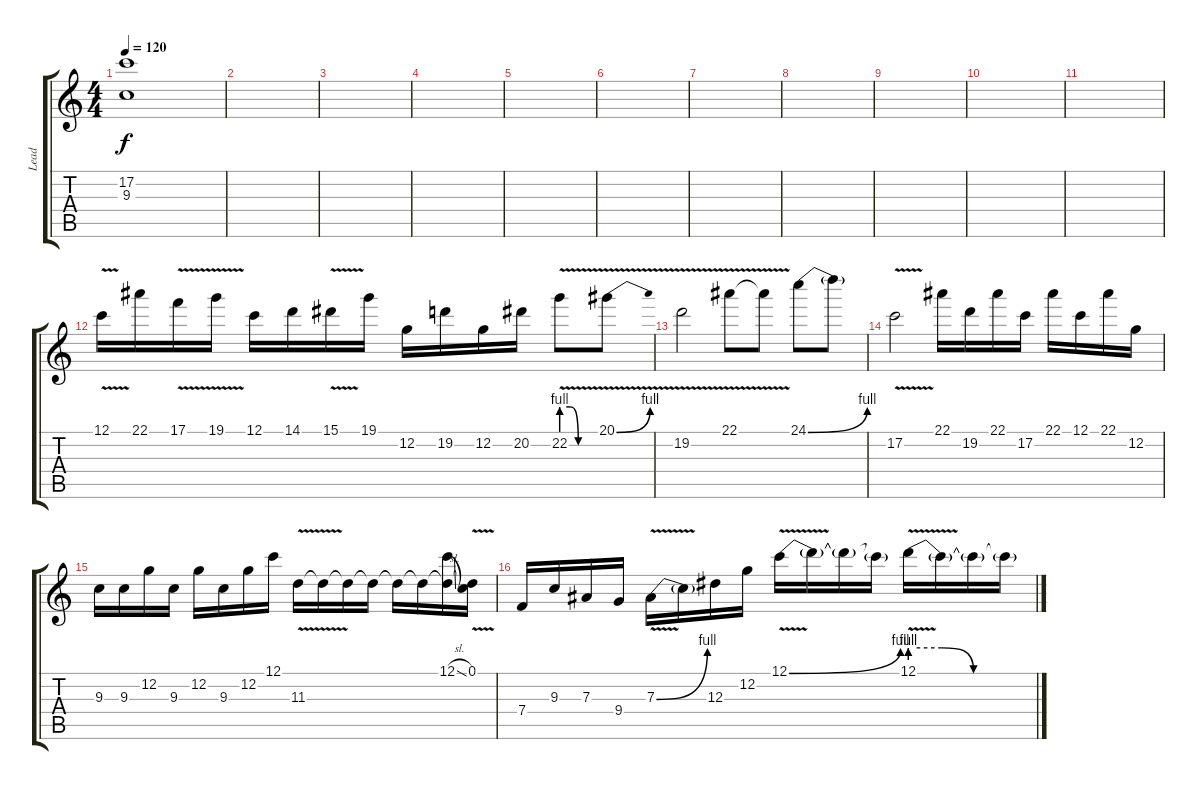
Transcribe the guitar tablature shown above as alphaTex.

\track ("Lead" "Lead") {instrument distortionguitar}
\staff {score tabs}
\tuning (C4 G3 Eb3 Bb2 F2 C2) {hide}
\ts (4 4)
\tempo 120
\clef g2
\ks c
(17.2{t} 9.3{t}).1{dy f} |
|
|
|
|
|
|
|
|
|
|
12.1{v}.16 22.1.16 17.1{v}.16 19.1{v}.16 12.1.16 14.1.16 15.1{v}.16 19.1.16 12.2.16 19.2.16 12.2.16 20.2.16 22.2{be (custom 0 4 15 4 30 0 60 0) v}.8 20.1{be (bend 0 0 60 4) v}.8 |
19.2{v}.2 22.1{v}.8 22.1{t}.8 24.1{be (bend 0 0 60 4)}.8 24.1{t}.8 |
17.2{v}.2 22.1.16 19.2.16 22.1.16 17.2.16 22.1.16 12.1.16 22.1.16 12.2.16 |
9.3.16 9.3.16 12.2.16 9.3.16 12.2.16 9.3.16 12.2.16 12.1.16 11.3{v}.16 11.3{t}.16 11.3{t}.16 11.3{t}.16 11.3{t}.16 11.3{t}.16 (12.1{sl} 11.3{t}).16 (0.1{v} 11.3{t}).16 |
7.4.16 9.3.16 7.3.16 9.4.16 7.3{be (bend 0 0 60 4) v}.16 7.3{t}.16 12.3.16 12.2.16 12.1{be (bend 0 0 60 4) v}.16 12.1{t}.16 12.1{t}.16 12.1{t}.16 12.1{be (custom 0 4 15 4 30 0 60 0) v}.16 12.1{t}.16 12.1{t}.16 12.1{t}.16
